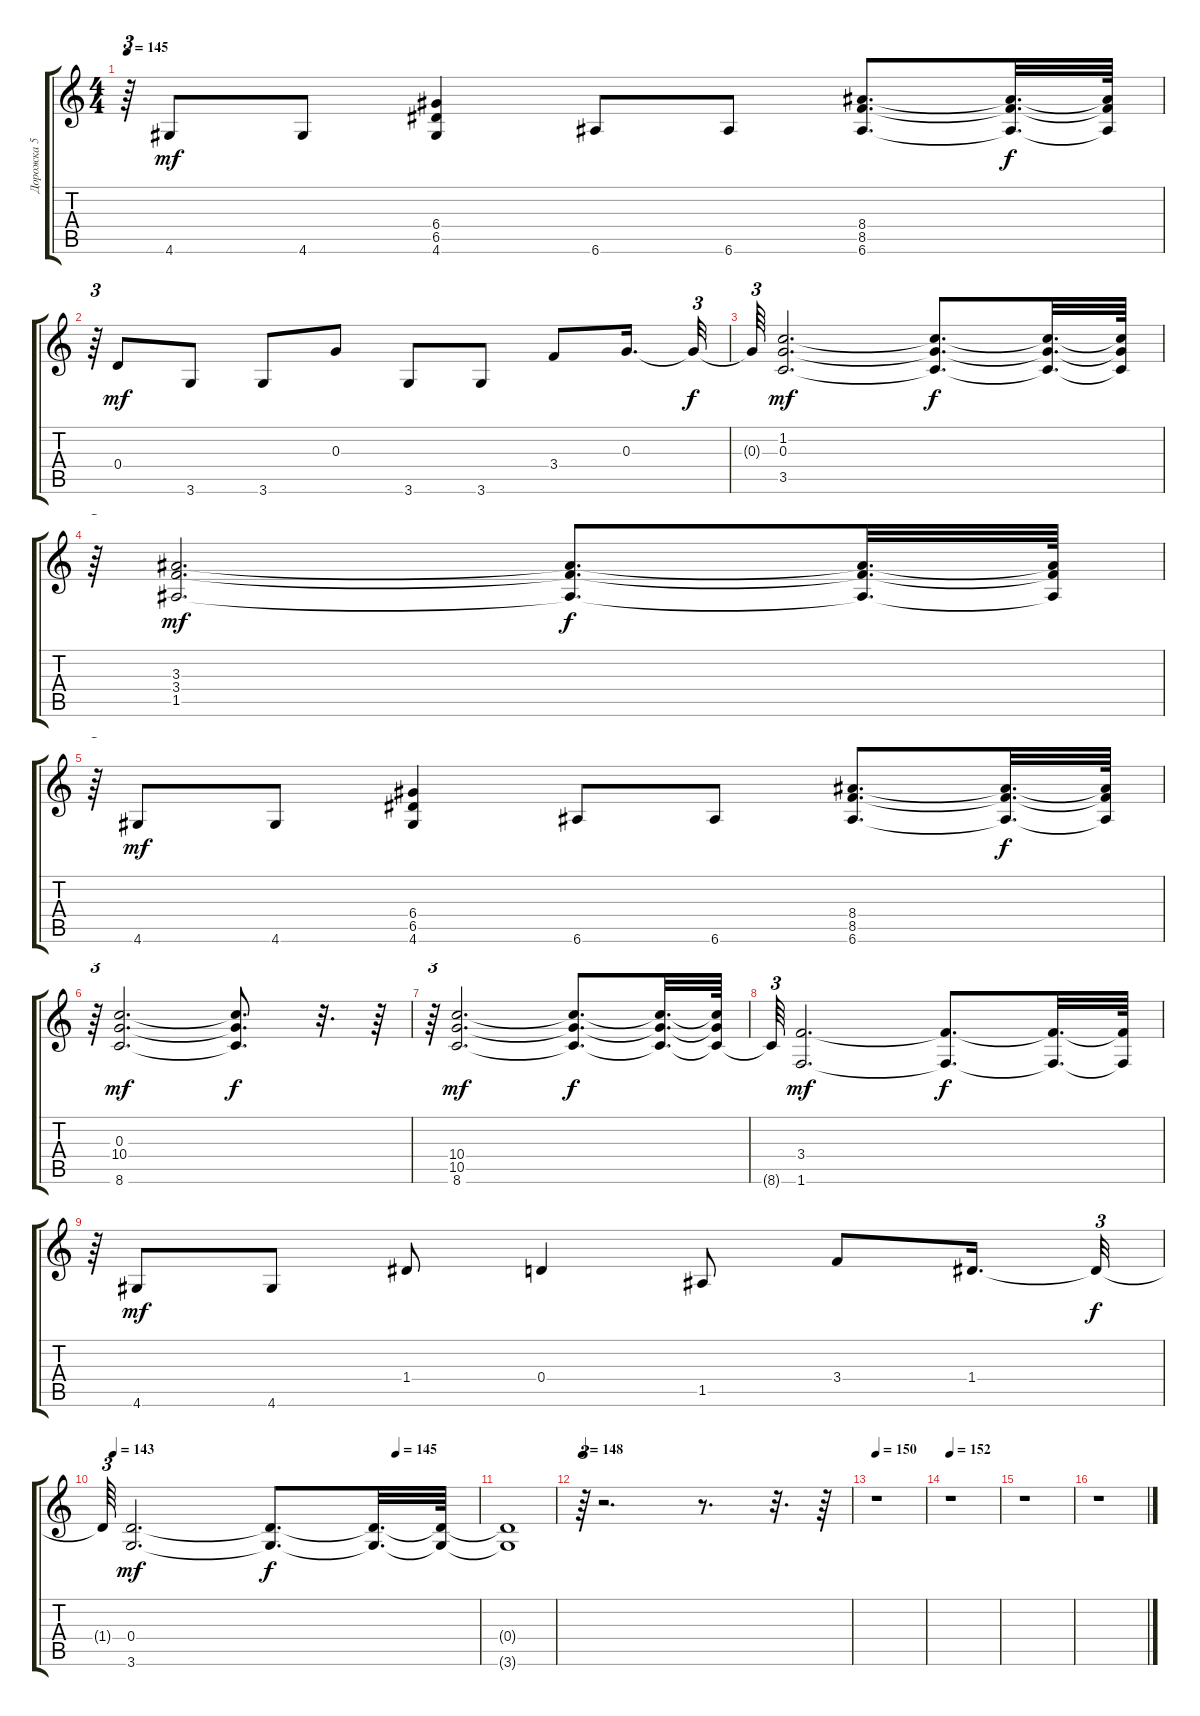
\track ("Дорожка 5" "Дорожка 5") {instrument distortionguitar}
\staff {score tabs}
\tuning (E4 B3 G3 D3 A2 E2) {hide}
\ts (4 4)
\tempo 145
\clef g2
\ks c
r.64{tu (3 2) dy f} 4.6.8{dy mf} 4.6.8 (6.4 6.5 4.6).4 6.6.8 6.6.8 (8.4 8.5 6.6).8{d} (8.4{t} 8.5{t} 6.6{t}).32{d dy f} (8.4{t} 8.5{t} 6.6{t}).64 |
r.64{tu (3 2)} 0.4.8{dy mf} 3.6.8 3.6.8 0.3.8 3.6.8 3.6.8 3.4.8 0.3.16{d} 0.3{t}.32{tu (3 2) dy f} |
0.3{t}.64{tu (3 2)} (1.2 0.3 3.5).2{d dy mf} (1.2{t} 0.3{t} 3.5{t}).8{d dy f} (1.2{t} 0.3{t} 3.5{t}).32{d} (1.2{t} 0.3{t} 3.5{t}).64 |
r.64{tu (3 2)} (3.3 3.4 1.5).2{d dy mf} (3.3{t} 3.4{t} 1.5{t}).8{d dy f} (3.3{t} 3.4{t} 1.5{t}).32{d} (3.3{t} 3.4{t} 1.5{t}).64 |
r.64{tu (3 2)} 4.6.8{dy mf} 4.6.8 (6.4 6.5 4.6).4 6.6.8 6.6.8 (8.4 8.5 6.6).8{d} (8.4{t} 8.5{t} 6.6{t}).32{d dy f} (8.4{t} 8.5{t} 6.6{t}).64 |
r.64{tu (3 2)} (0.3 10.4 8.6).2{d dy mf} (0.3{t} 10.4{t} 8.6{t}).8{d dy f} r.32{d} r.64 |
r.64{tu (3 2)} (10.4 10.5 8.6).2{d dy mf} (10.4{t} 10.5{t} 8.6{t}).8{d dy f} (10.4{t} 10.5{t} 8.6{t}).32{d} (10.4{t} 10.5{t} 8.6{t}).64 |
8.6{t}.64{tu (3 2)} (3.4 1.6).2{d dy mf} (3.4{t} 1.6{t}).8{d dy f} (3.4{t} 1.6{t}).32{d} (3.4{t} 1.6{t}).64 |
r.64{tu (3 2)} 4.6.8{dy mf} 4.6.8 1.4.8 0.4.4 1.5.8 3.4.8 1.4.16{d} 1.4{t}.32{tu (3 2) dy f} |
\tempo (143 0.03125)
\tempo (145 0.78125)
1.4{t}.64{tu (3 2)} (0.4 3.6).2{d dy mf} (0.4{t} 3.6{t}).8{d dy f} (0.4{t} 3.6{t}).32{d} (0.4{t} 3.6{t}).64 |
(0.4{t} 3.6{t}).1 |
\tempo 148
r.64{tu (3 2)} r.2{d} r.8{d} r.32{d} r.64 |
\tempo 150
r.1 |
\tempo 152
r.1 |
r.1 |
r.1
